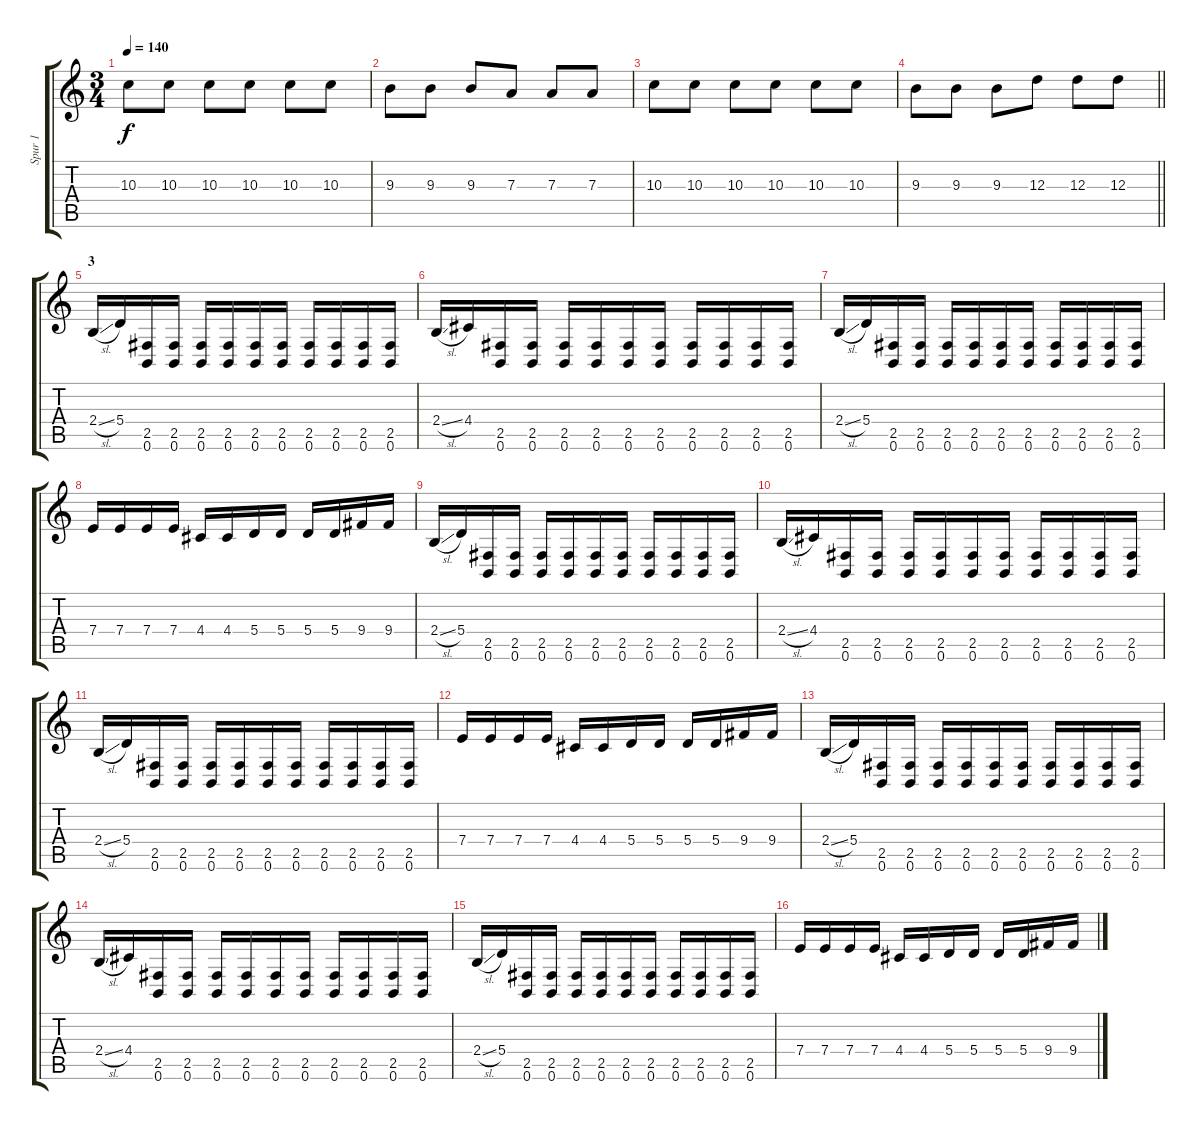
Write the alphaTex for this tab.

\track ("Spur 1" "Spur 1") {instrument distortionguitar}
\staff {score tabs}
\tuning (B3 Gb3 D3 A2 E2 B1) {hide}
\ts (3 4)
\tempo 140
\clef g2
\ks c
10.3.8{dy f} 10.3.8 10.3.8 10.3.8 10.3.8 10.3.8 |
9.3.8 9.3.8 9.3.8 7.3.8 7.3.8 7.3.8 |
10.3.8 10.3.8 10.3.8 10.3.8 10.3.8 10.3.8 |
\barLineRight lightlight
9.3.8 9.3.8 9.3.8 12.3.8 12.3.8 12.3.8 |
\section ("" "3")
2.4{sl}.16 5.4.16 (2.5 0.6).16 (2.5 0.6).16 (2.5 0.6).16 (2.5 0.6).16 (2.5 0.6).16 (2.5 0.6).16 (2.5 0.6).16 (2.5 0.6).16 (2.5 0.6).16 (2.5 0.6).16 |
2.4{sl}.16 4.4.16 (2.5 0.6).16 (2.5 0.6).16 (2.5 0.6).16 (2.5 0.6).16 (2.5 0.6).16 (2.5 0.6).16 (2.5 0.6).16 (2.5 0.6).16 (2.5 0.6).16 (2.5 0.6).16 |
2.4{sl}.16 5.4.16 (2.5 0.6).16 (2.5 0.6).16 (2.5 0.6).16 (2.5 0.6).16 (2.5 0.6).16 (2.5 0.6).16 (2.5 0.6).16 (2.5 0.6).16 (2.5 0.6).16 (2.5 0.6).16 |
7.4.16 7.4.16 7.4.16 7.4.16 4.4.16 4.4.16 5.4.16 5.4.16 5.4.16 5.4.16 9.4.16 9.4.16 |
2.4{sl}.16 5.4.16 (2.5 0.6).16 (2.5 0.6).16 (2.5 0.6).16 (2.5 0.6).16 (2.5 0.6).16 (2.5 0.6).16 (2.5 0.6).16 (2.5 0.6).16 (2.5 0.6).16 (2.5 0.6).16 |
2.4{sl}.16 4.4.16 (2.5 0.6).16 (2.5 0.6).16 (2.5 0.6).16 (2.5 0.6).16 (2.5 0.6).16 (2.5 0.6).16 (2.5 0.6).16 (2.5 0.6).16 (2.5 0.6).16 (2.5 0.6).16 |
2.4{sl}.16 5.4.16 (2.5 0.6).16 (2.5 0.6).16 (2.5 0.6).16 (2.5 0.6).16 (2.5 0.6).16 (2.5 0.6).16 (2.5 0.6).16 (2.5 0.6).16 (2.5 0.6).16 (2.5 0.6).16 |
7.4.16 7.4.16 7.4.16 7.4.16 4.4.16 4.4.16 5.4.16 5.4.16 5.4.16 5.4.16 9.4.16 9.4.16 |
2.4{sl}.16 5.4.16 (2.5 0.6).16 (2.5 0.6).16 (2.5 0.6).16 (2.5 0.6).16 (2.5 0.6).16 (2.5 0.6).16 (2.5 0.6).16 (2.5 0.6).16 (2.5 0.6).16 (2.5 0.6).16 |
2.4{sl}.16 4.4.16 (2.5 0.6).16 (2.5 0.6).16 (2.5 0.6).16 (2.5 0.6).16 (2.5 0.6).16 (2.5 0.6).16 (2.5 0.6).16 (2.5 0.6).16 (2.5 0.6).16 (2.5 0.6).16 |
2.4{sl}.16 5.4.16 (2.5 0.6).16 (2.5 0.6).16 (2.5 0.6).16 (2.5 0.6).16 (2.5 0.6).16 (2.5 0.6).16 (2.5 0.6).16 (2.5 0.6).16 (2.5 0.6).16 (2.5 0.6).16 |
7.4.16 7.4.16 7.4.16 7.4.16 4.4.16 4.4.16 5.4.16 5.4.16 5.4.16 5.4.16 9.4.16 9.4.16
